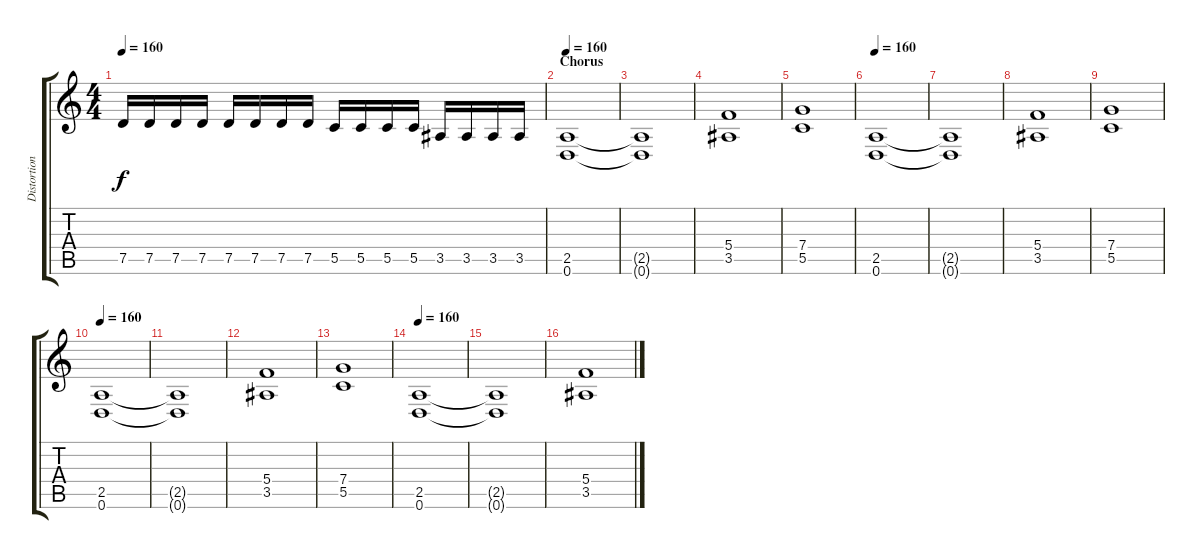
\track ("Distortion Guitar I" "Distortion") {instrument distortionguitar}
\staff {score tabs}
\tuning (D4 A3 F3 C3 G2 D2) {hide}
\ts (4 4)
\tempo 160
\clef g2
\ks c
7.5.16{dy f} 7.5.16 7.5.16 7.5.16 7.5.16 7.5.16 7.5.16 7.5.16 5.5.16 5.5.16 5.5.16 5.5.16 3.5.16 3.5.16 3.5.16 3.5.16 |
\section ("" "Chorus")
\tempo 160
(2.5 0.6).1 |
(2.5{t} 0.6{t}).1 |
(5.4 3.5).1 |
(7.4 5.5).1 |
\tempo 160
(2.5 0.6).1 |
(2.5{t} 0.6{t}).1 |
(5.4 3.5).1 |
(7.4 5.5).1 |
\tempo 160
(2.5 0.6).1 |
(2.5{t} 0.6{t}).1 |
(5.4 3.5).1 |
(7.4 5.5).1 |
\tempo 160
(2.5 0.6).1 |
(2.5{t} 0.6{t}).1 |
(5.4 3.5).1
